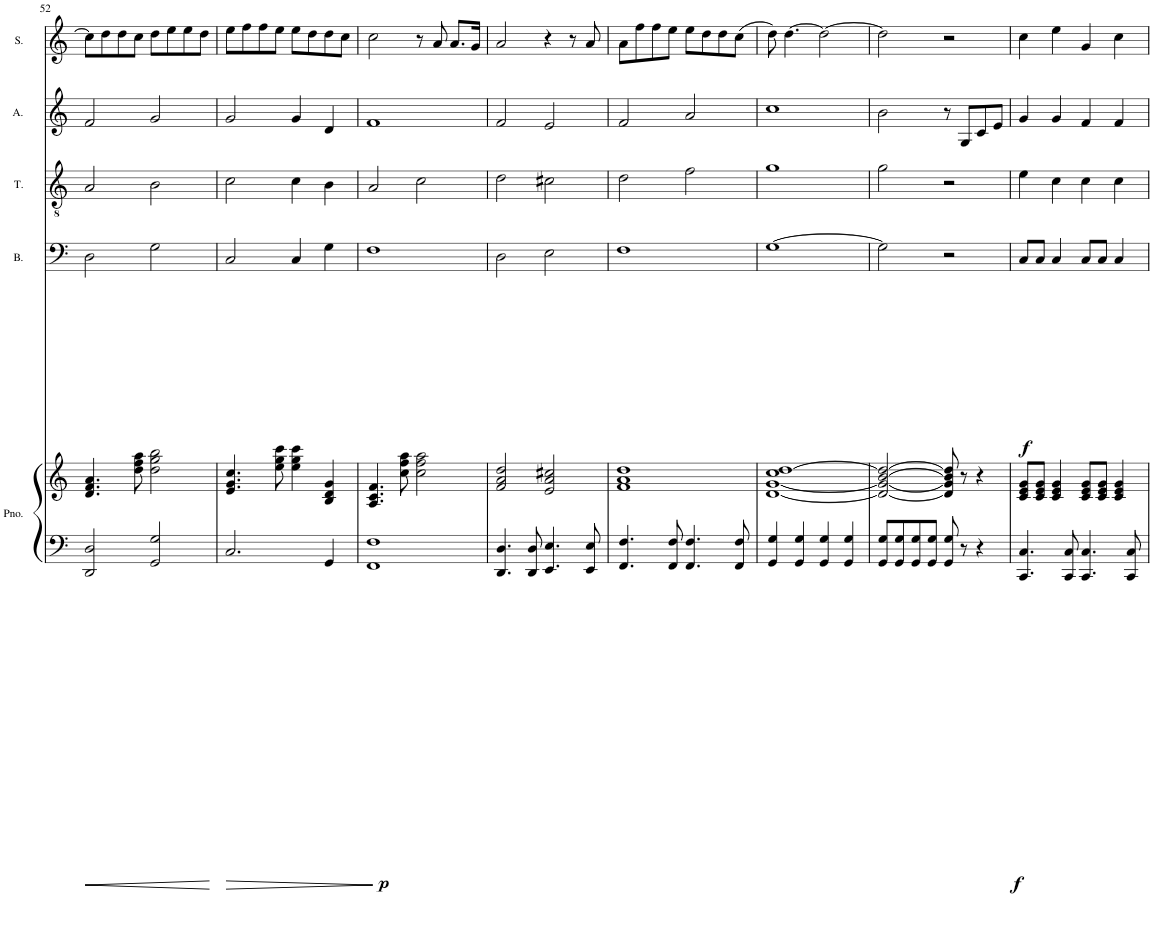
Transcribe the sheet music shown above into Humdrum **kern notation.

**kern	**kern	**dynam	**kern	**dynam	**kern	**kern	**kern
*part5	*part5	*part5	*part4	*part4	*part3	*part2	*part1
*staff6	*staff5	*staff5/6	*staff4	*staff4	*staff3	*staff2	*staff1
*I"Piano	*	*	*I"Bass	*	*I"Tenor	*I"Alto	*I"Soprano
*I'Pno.	*	*	*I'B.	*	*I'T.	*I'A.	*I'S.
!!LO:PB:g=z
*clefF4	*clefG2	*	*clefF4	*	*clefGv2	*clefG2	*clefG2
*k[]	*k[]	*	*k[]	*	*k[]	*k[]	*k[]
*M4/4	*M4/4	*	*M4/4	*	*M4/4	*M4/4	*M4/4
=52	=52	=52	=52	=52	=52	=52	=52
2DD/ 2D/	4.d/ 4.f/ 4.a/	.	2D\	.	2A/	2f/	8cc\L]
.	.	.	.	.	.	.	8dd\
.	.	.	.	.	.	.	8dd\
.	8dd\ 8ff\ 8aa\	.	.	.	.	.	8cc\J
2GG/ 2G/	2dd\ 2gg\ 2bb\	.	2G\	.	2B\	2g/	8dd\L
.	.	.	.	.	.	.	8ee\
.	.	.	.	.	.	.	8ee\
.	.	.	.	.	.	.	8dd\J
=53	=53	=53	=53	=53	=53	=53	=53
2.C/	4.e/ 4.g/ 4.cc/	.	2C/	.	2c\	2g/	8ee\L
.	.	.	.	.	.	.	8ff\
.	.	.	.	.	.	.	8ff\
.	8ee\ 8gg\ 8ccc\	.	.	.	.	.	8ee\J
.	4ee\ 4gg\ 4ccc\	.	4C/	.	4c\	4g/	8ee\L
.	.	.	.	.	.	.	8dd\
4GG/	4B/ 4d/ 4g/	.	4G\	.	4B\	4d/	8dd\
.	.	.	.	.	.	.	8cc\J
=54	=54	=54	=54	=54	=54	=54	=54
!	!	!LO:DY:b=2	!	!	!	!	!
1FF 1F	4.A/ 4.c/ 4.f/	p	1F	.	2A/	1f	2cc\
.	8cc\ 8ff\ 8aa\	.	.	.	.	.	.
.	2cc\ 2ff\ 2aa\	.	.	.	2c\	.	8r
.	.	.	.	.	.	.	8a/
.	.	.	.	.	.	.	8.a/L
.	.	.	.	.	.	.	16g/Jk
=55	=55	=55	=55	=55	=55	=55	=55
4.DD/ 4.D/	2f/ 2a/ 2dd/	.	2D\	.	2d\	2f/	2a/
8DD/ 8D/	.	.	.	.	.	.	.
4.EE/ 4.E/	2e/ 2a/ 2cc#X/	.	2E\	.	2c#X\	2e/	4r
.	.	.	.	.	.	.	8r
8EE/ 8E/	.	.	.	.	.	.	8a/
=56	=56	=56	=56	=56	=56	=56	=56
4.FF/ 4.F/	1f 1a 1dd	.	1F	.	2d\	2f/	8a\L
.	.	.	.	.	.	.	8ff\
.	.	.	.	.	.	.	8ff\
8FF/ 8F/	.	.	.	.	.	.	8ee\J
4.FF/ 4.F/	.	.	.	.	2f\	2a/	8ee\L
.	.	.	.	.	.	.	8dd\
.	.	.	.	.	.	.	8dd\
8FF/ 8F/	.	.	.	.	.	.	(8cc\J
=57	=57	=57	=57	=57	=57	=57	=57
4GG/ 4G/	[1d [1g 1cc [1dd	.	[1G	.	1g	1cc	8dd\)
.	.	.	.	.	.	.	[4.dd\
4GG/ 4G/	.	.	.	.	.	.	.
4GG/ 4G/	.	.	.	.	.	.	2dd\_
4GG/ 4G/	.	.	.	.	.	.	.
=58	=58	=58	=58	=58	=58	=58	=58
8GG/ 8G/L	2d/_ 2g/_ [2b/ 2dd/_	.	2G\]	.	2g\	2b\	2dd\]
8GG/ 8G/	.	.	.	.	.	.	.
8GG/ 8G/	.	.	.	.	.	.	.
8GG/ 8G/J	.	.	.	.	.	.	.
8GG/ 8G/	8d/] 8g/] 8b/] 8dd/]	.	2r	.	2r	8r	2r
8r	8r	.	.	.	.	8G/L	.
4r	4r	.	.	.	.	8c/	.
.	.	.	.	.	.	8e/J	.
=59	=59	=59	=59	=59	=59	=59	=59
!	!	!LO:DY:b=2	!	!LO:DY:b	!	!	!
4.CC/ 4.C/	8c/ 8e/ 8g/L	f	8C/L	f	4e\	4g/	4cc\
.	8c/ 8e/ 8g/J	.	8C/J	.	.	.	.
.	4c/ 4e/ 4g/	.	4C/	.	4c\	4g/	4ee\
8CC/ 8C/	.	.	.	.	.	.	.
4.CC/ 4.C/	8c/ 8e/ 8g/L	.	8C/L	.	4c\	4f/	4g/
.	8c/ 8e/ 8g/J	.	8C/J	.	.	.	.
.	4c/ 4e/ 4g/	.	4C/	.	4c\	4f/	4cc\
8CC/ 8C/	.	.	.	.	.	.	.
=	=	=	=	=	=	=	=
*-	*-	*-	*-	*-	*-	*-	*-
